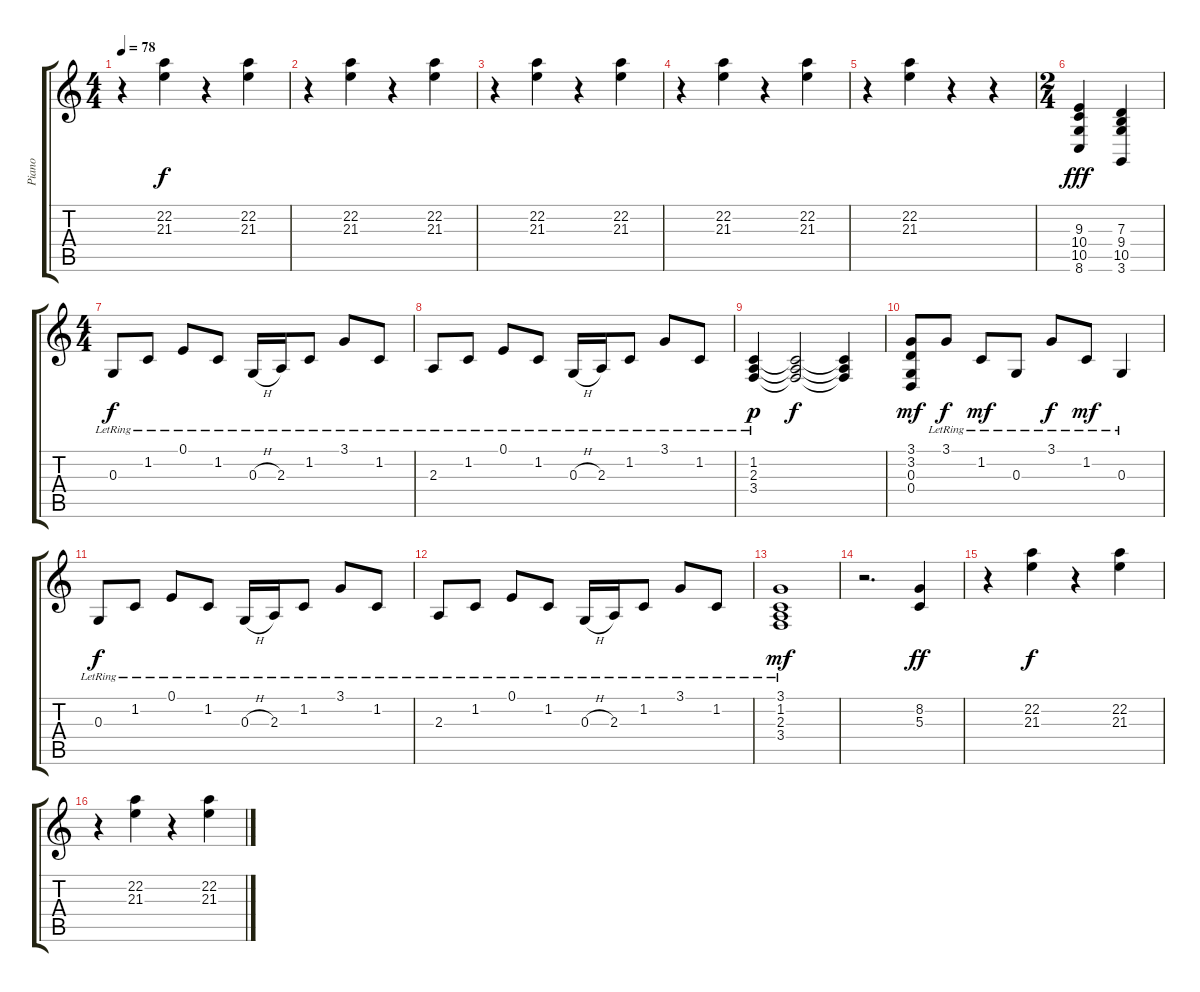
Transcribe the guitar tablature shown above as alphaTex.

\track ("Piano" "Piano") {instrument acousticgrandpiano}
\staff {score tabs}
\tuning (E4 B3 G3 D3 A2 E2) {hide}
\ts (4 4)
\tempo 78
\clef g2
\ks c
r.4{dy f} (22.2 21.3).4 r.4 (22.2 21.3).4 |
r.4 (22.2 21.3).4 r.4 (22.2 21.3).4 |
r.4 (22.2 21.3).4 r.4 (22.2 21.3).4 |
r.4 (22.2 21.3).4 r.4 (22.2 21.3).4 |
r.4 (22.2 21.3).4 r.4 r.4 |
\ts (2 4)
(9.3 10.4 10.5 8.6).4{dy fff} (7.3 9.4 10.5 3.6).4 |
\ts (4 4)
0.3{lr}.8{dy f} 1.2{lr}.8 0.1{lr}.8 1.2{lr}.8 0.3{h lr}.16 2.3{lr}.16 1.2{lr}.8 3.1{lr}.8 1.2{lr}.8 |
2.3{lr}.8 1.2{lr}.8 0.1{lr}.8 1.2{lr}.8 0.3{h lr}.16 2.3{lr}.16 1.2{lr}.8 3.1{lr}.8 1.2{lr}.8 |
(1.2{lr} 2.3 3.4).4{dy p} (1.2{t} 2.3{t} 3.4{t}).2{dy f} (1.2{t} 2.3{t} 3.4{t}).4 |
(3.1 3.2 0.3 0.4).8{dy mf} 3.1{lr}.8{dy f} 1.2{lr}.8{dy mf} 0.3{lr}.8 3.1{lr}.8{dy f} 1.2{lr}.8{dy mf} 0.3{lr}.4 |
0.3{lr}.8{dy f} 1.2{lr}.8 0.1{lr}.8 1.2{lr}.8 0.3{h lr}.16 2.3{lr}.16 1.2{lr}.8 3.1{lr}.8 1.2{lr}.8 |
2.3{lr}.8 1.2{lr}.8 0.1{lr}.8 1.2{lr}.8 0.3{h lr}.16 2.3{lr}.16 1.2{lr}.8 3.1{lr}.8 1.2{lr}.8 |
(3.1{lr} 1.2{lr} 2.3 3.4).1{dy mf} |
r.2{d} (8.2 5.3).4{dy ff} |
r.4 (22.2 21.3).4{dy f} r.4 (22.2 21.3).4 |
r.4 (22.2 21.3).4 r.4 (22.2 21.3).4
